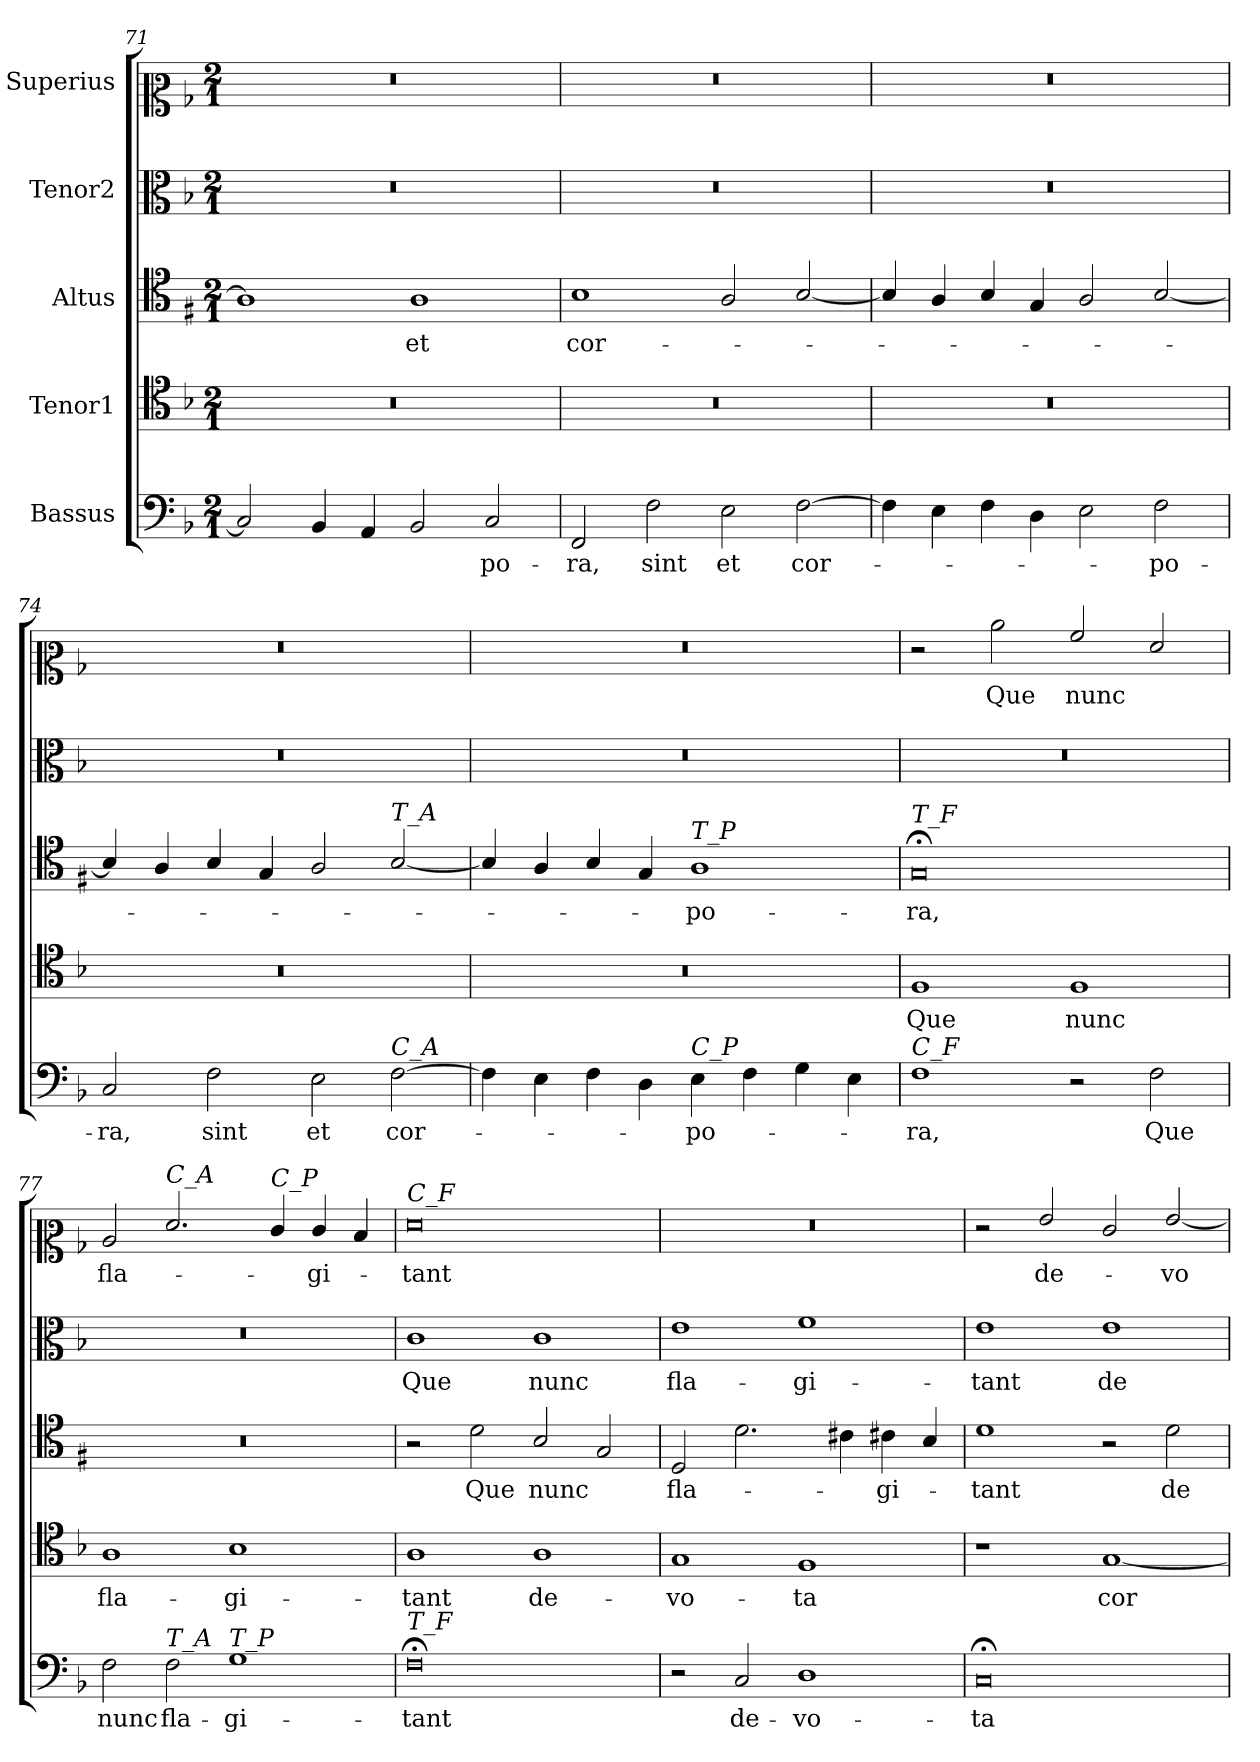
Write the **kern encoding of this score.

**kern	**text	**kern	**text	**kern	**text	**kern	**text	**kern	**text
*part5	*part5	*part4	*part4	*part3	*part3	*part2	*part2	*part1	*part1
*staff5	*staff5	*staff4	*staff4	*staff3	*staff3	*staff2	*staff2	*staff1	*staff1
*I"Bassus	*	*I"Tenor1	*	*I"Altus	*	*I"Tenor2	*	*I"Superius	*
*clefF4	*	*clefC4	*	*clefC4	*	*clefC3	*	*clefC2	*
*	*	*	*	*ITrd1c2	*	*	*	*	*
*k[b-]	*	*k[b-]	*	*k[b-]	*	*k[b-]	*	*k[b-]	*
*F:	*	*	*	*F:	*	*	*	*F:	*
*M2/1	*	*M2/1	*	*M2/1	*	*M2/1	*	*M2/1	*
=71	=71	=71	=71	=71	=71	=71	=71	=71	=71
2C/]	.	0r	.	1G]	.	0r	.	0r	.
4BB-/	.	.	.	.	.	.	.	.	.
4AA/	.	.	.	.	.	.	.	.	.
!	!	!	!	!	!LO:LY:b	!	!	!	!
2BB-/	.	.	.	1G	et	.	.	.	.
!	!LO:LY:b	!	!	!	!	!	!	!	!
2C/	-po-	.	.	.	.	.	.	.	.
=72	=72	=72	=72	=72	=72	=72	=72	=72	=72
!	!LO:LY:b	!	!	!	!LO:LY:b	!	!	!	!
2FF/	-ra,	0r	.	1A	cor-	0r	.	0r	.
!	!LO:LY:b	!	!	!	!	!	!	!	!
2F\	sint	.	.	.	.	.	.	.	.
!	!LO:LY:b	!	!	!	!	!	!	!	!
2E\	et	.	.	2G/	.	.	.	.	.
!	!LO:LY:b	!	!	!	!	!	!	!	!
[2F\	cor-	.	.	[2A/	.	.	.	.	.
=73	=73	=73	=73	=73	=73	=73	=73	=73	=73
4F\]	.	0r	.	4A/]	.	0r	.	0r	.
4E\	.	.	.	4G/	.	.	.	.	.
4F\	.	.	.	4A/	.	.	.	.	.
4D\	.	.	.	4F/	.	.	.	.	.
2E\	.	.	.	2G/	.	.	.	.	.
!	!LO:LY:b	!	!	!	!	!	!	!	!
2F\	-po-	.	.	[2A/	.	.	.	.	.
=74	=74	=74	=74	=74	=74	=74	=74	=74	=74
!	!LO:LY:b	!	!	!	!	!	!	!	!
2C/	-ra,	0r	.	4A/]	.	0r	.	0r	.
.	.	.	.	4G/	.	.	.	.	.
!	!LO:LY:b	!	!	!	!	!	!	!	!
2F\	sint	.	.	4A/	.	.	.	.	.
.	.	.	.	4F/	.	.	.	.	.
!	!LO:LY:b	!	!	!	!	!	!	!	!
2E\	et	.	.	2G/	.	.	.	.	.
!	!	!	!	!LO:TX:a:i:t=T_A	!	!	!	!	!
!LO:TX:a:i:t=C_A	!	!	!	!	!	!	!	!	!
!	!LO:LY:b	!	!	!	!	!	!	!	!
[2F\	cor-	.	.	[2A/	.	.	.	.	.
=75	=75	=75	=75	=75	=75	=75	=75	=75	=75
4F\]	.	0r	.	4A/]	.	0r	.	0r	.
4E\	.	.	.	4G/	.	.	.	.	.
4F\	.	.	.	4A/	.	.	.	.	.
4D\	.	.	.	4F/	.	.	.	.	.
!	!	!	!	!LO:TX:a:i:t=T_P	!	!	!	!	!
!LO:TX:a:i:t=C_P	!	!	!	!	!	!	!	!	!
!	!LO:LY:b	!	!	!	!LO:LY:b	!	!	!	!
4E\	-po-	.	.	1G	-po-	.	.	.	.
4F\	.	.	.	.	.	.	.	.	.
4G\	.	.	.	.	.	.	.	.	.
4E\	.	.	.	.	.	.	.	.	.
=76	=76	=76	=76	=76	=76	=76	=76	=76	=76
!	!	!	!	!LO:TX:a:i:t=T_F	!	!	!	!	!
!LO:TX:a:i:t=C_F	!	!	!	!	!	!	!	!	!
!	!LO:LY:b	!	!LO:LY:b	!	!LO:LY:b	!	!	!	!
1F	-ra,	1F	Que	0F;<	-ra,	0r	.	2r	.
!	!	!	!	!	!	!	!	!	!LO:LY:b
.	.	.	.	.	.	.	.	2cc\	Que
!	!	!	!LO:LY:b	!	!	!	!	!	!LO:LY:b
2r	.	1F	nunc	.	.	.	.	2a/	nunc
!	!LO:LY:b	!	!	!	!	!	!	!	!
2F\	Que	.	.	.	.	.	.	2f/	.
=77	=77	=77	=77	=77	=77	=77	=77	=77	=77
!	!LO:LY:b	!	!LO:LY:b	!	!	!	!	!	!LO:LY:b
2F\	nunc	1A	fla-	0r	.	0r	.	2c/	fla-
!	!	!	!	!	!	!	!	!LO:TX:a:i:t=C_A	!
!LO:TX:a:i:t=T_A	!	!	!	!	!	!	!	!	!
!	!LO:LY:b	!	!	!	!	!	!	!	!
2F\	fla-	.	.	.	.	.	.	2.f/	.
!LO:TX:a:i:t=T_P	!	!	!	!	!	!	!	!	!
!	!LO:LY:b	!	!LO:LY:b	!	!	!	!	!	!
1G	-gi-	1B-	-gi-	.	.	.	.	.	.
!	!	!	!	!	!	!	!	!LO:TX:a:i:t=C_P	!
.	.	.	.	.	.	.	.	4e/	.
!	!	!	!	!	!	!	!	!	!LO:LY:b
.	.	.	.	.	.	.	.	4e/	-gi-
.	.	.	.	.	.	.	.	4d/	.
=78	=78	=78	=78	=78	=78	=78	=78	=78	=78
!	!	!	!	!	!	!	!	!LO:TX:a:i:t=C_F	!
!LO:TX:a:i:t=T_F	!	!	!	!	!	!	!	!	!
!	!LO:LY:b	!	!LO:LY:b	!	!	!	!LO:LY:b	!	!LO:LY:b
0F;<	-tant	1A	-tant	2r	.	1c	Que	0f	-tant
!	!	!	!	!	!LO:LY:b	!	!	!	!
.	.	.	.	2c\	Que	.	.	.	.
!	!	!	!LO:LY:b	!	!LO:LY:b	!	!LO:LY:b	!	!
.	.	1A	de-	2A/	nunc	1c	nunc	.	.
.	.	.	.	2F/	.	.	.	.	.
=79	=79	=79	=79	=79	=79	=79	=79	=79	=79
!	!	!	!LO:LY:b	!	!LO:LY:b	!	!LO:LY:b	!	!
2r	.	1G	-vo-	2C/	fla-	1e	fla-	0r	.
!	!LO:LY:b	!	!	!	!	!	!	!	!
2C/	de-	.	.	2.c\	.	.	.	.	.
!	!LO:LY:b	!	!LO:LY:b	!	!	!	!LO:LY:b	!	!
1D	-vo-	1F	-ta	.	.	1f	-gi-	.	.
.	.	.	.	4Bni\	.	.	.	.	.
!	!	!	!	!	!LO:LY:b	!	!	!	!
.	.	.	.	4Bni\	-gi-	.	.	.	.
.	.	.	.	4A/	.	.	.	.	.
=80	=80	=80	=80	=80	=80	=80	=80	=80	=80
!	!LO:LY:b	!	!	!	!LO:LY:b	!	!LO:LY:b	!	!
0C;<	-ta	1r	.	1c	-tant	1e	-tant	2r	.
!	!	!	!	!	!	!	!	!	!LO:LY:b
.	.	.	.	.	.	.	.	2g/	de-
!	!	!	!LO:LY:b	!	!	!	!LO:LY:b	!	!
.	.	[1G	cor-	2r	.	1e	de-	2e/	.
!	!	!	!	!	!LO:LY:b	!	!	!	!LO:LY:b
.	.	.	.	2c\	de-	.	.	[2g/	-vo-
=	=	=	=	=	=	=	=	=	=
*-	*-	*-	*-	*-	*-	*-	*-	*-	*-
